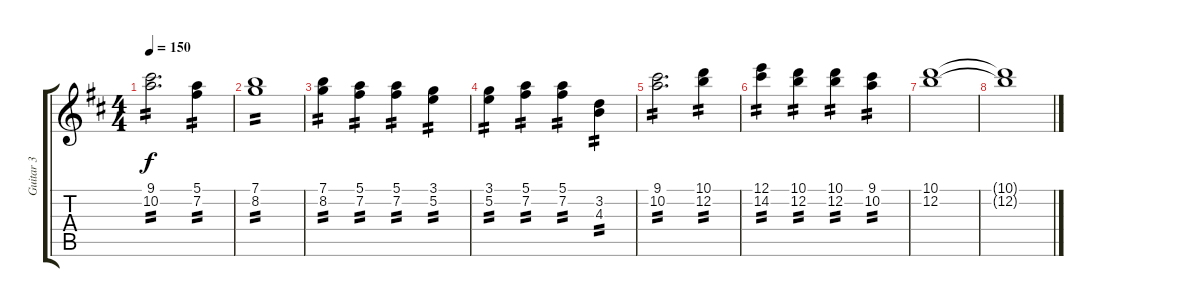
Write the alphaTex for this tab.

\track ("Guitar 3" "Guitar 3") {instrument distortionguitar}
\staff {score tabs}
\tuning (E4 B3 G3 D3 A2 E2) {hide}
\ts (4 4)
\tempo 150
\clef g2
\ks d
(9.1 10.2).2{d tp 2 dy f} (5.1 7.2).4{tp 2} |
(7.1 8.2).1{tp 2} |
(7.1 8.2).4{tp 2} (5.1 7.2).4{tp 2} (5.1 7.2).4{tp 2} (3.1 5.2).4{tp 2} |
(3.1 5.2).4{tp 2} (5.1 7.2).4{tp 2} (5.1 7.2).4{tp 2} (3.2 4.3).4{tp 2} |
(9.1 10.2).2{d tp 2} (10.1 12.2).4{tp 2} |
(12.1 14.2).4{tp 2} (10.1 12.2).4{tp 2} (10.1 12.2).4{tp 2} (9.1 10.2).4{tp 2} |
(10.1 12.2).1 |
(10.1{t} 12.2{t}).1
